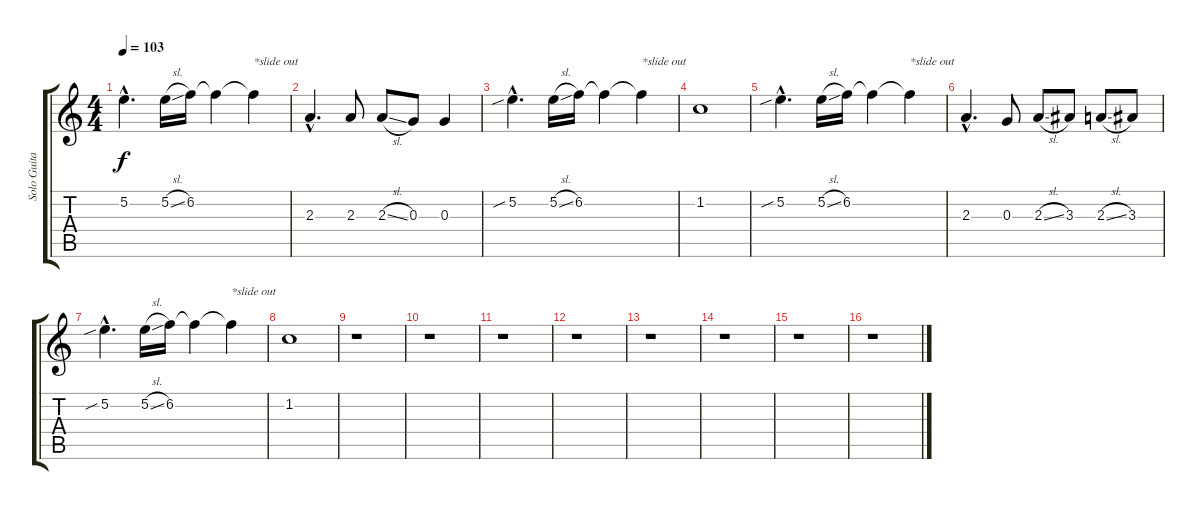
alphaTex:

\track ("Solo Guitar" "Solo Guita") {instrument overdrivenguitar}
\staff {score tabs}
\tuning (E4 B3 G3 D3 A2 D2) {hide}
\ts (4 4)
\tempo 103
\clef g2
\ks c
5.2{hac}.4{d dy f} 5.2{sl}.16 6.2.16 6.2{t}.4 6.2{t}.4{txt "*slide out"} |
2.3{hac}.4{d} 2.3.8 2.3{sl}.8 0.3.8 0.3.4 |
5.2{sib hac}.4{d} 5.2{sl}.16 6.2.16 6.2{t}.4 6.2{t}.4{txt "*slide out"} |
1.2.1 |
5.2{sib hac}.4{d} 5.2{sl}.16 6.2.16 6.2{t}.4 6.2{t}.4{txt "*slide out"} |
2.3{hac}.4{d} 0.3.8 2.3{sl}.8 3.3.8 2.3{sl}.8 3.3.8 |
5.2{sib hac}.4{d} 5.2{sl}.16 6.2.16 6.2{t}.4 6.2{t}.4{txt "*slide out"} |
1.2.1 |
r.1 |
r.1 |
r.1 |
r.1 |
r.1 |
r.1 |
r.1 |
r.1
